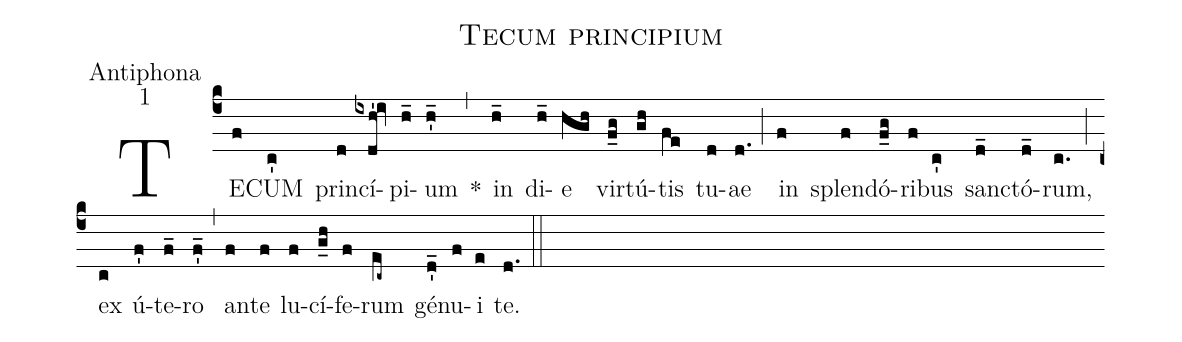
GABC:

name:Tecum principium;
office-part:Antiphona;
mode:1;
%%
(c4) TE(f)CUM(c') prin(d)cí(ixdh'!iv)pi(h_)um(h'_) *(,) in(h_) di(h_)e(hgh) vir(f_g)tú(gh)tis(fe) tu(d)ae(d.) (;) in(f) splen(f)dó(f_g)ri(f)bus(c') san(d_)ctó(d_)rum,(c.) (;) ex(c) ú(f')te(f_)ro(f_') (,) an(f)te(f) lu(f)cí(g_h)fe(f)rum(ec~) gé(d'_)nu(f)i(e) te.(d.) (::)
